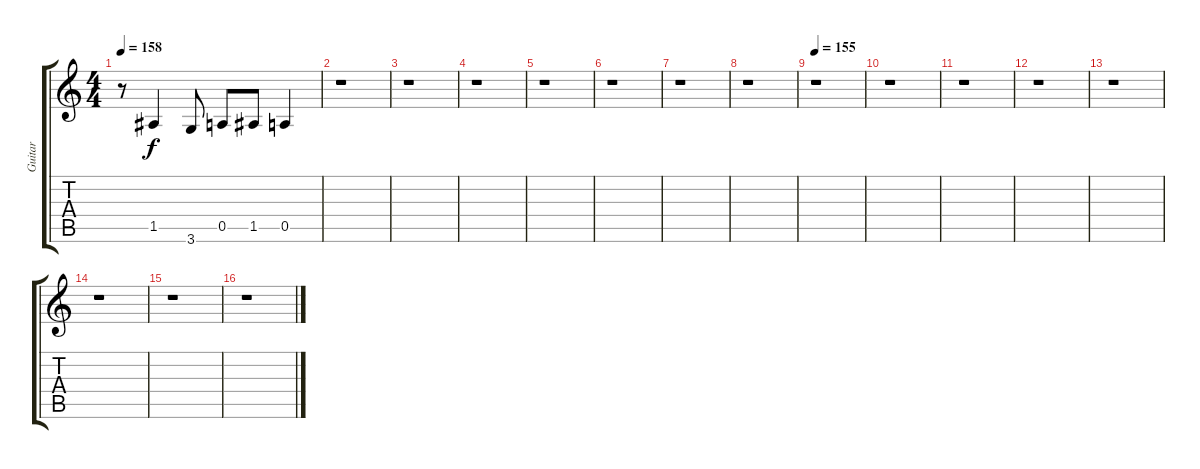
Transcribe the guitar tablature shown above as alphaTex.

\track ("Guitar" "Guitar") {instrument electricguitarclean}
\staff {score tabs}
\tuning (E4 B3 G3 D3 A2 E2) {hide}
\ts (4 4)
\tempo 158
\clef g2
\ks c
r.8{dy f} 1.5.4 3.6.8 0.5.8 1.5.8 0.5.4 |
r.1 |
r.1 |
r.1 |
r.1 |
r.1 |
r.1 |
r.1 |
\tempo 155
r.1 |
r.1 |
r.1 |
r.1 |
r.1 |
r.1 |
r.1 |
r.1
